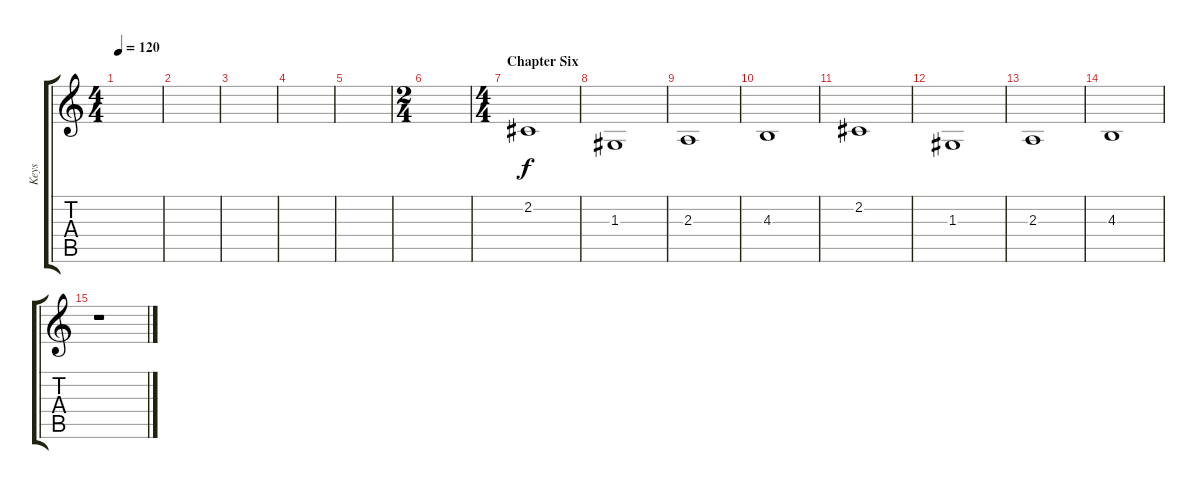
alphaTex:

\track ("Keys" "Keys") {instrument pad1newage}
\staff {score tabs}
\tuning (E4 B3 G3 D3 A2 E2) {hide}
\ts (4 4)
\tempo 120
\clef g2
\ks c
|
|
|
|
|
\ts (2 4)
|
\ts (4 4)
\section ("" "Chapter Six")
2.2.1{volume 7} |
1.3.1 |
2.3.1 |
4.3.1 |
2.2.1 |
1.3.1 |
2.3.1 |
4.3.1 |
r.1{volume 9}
